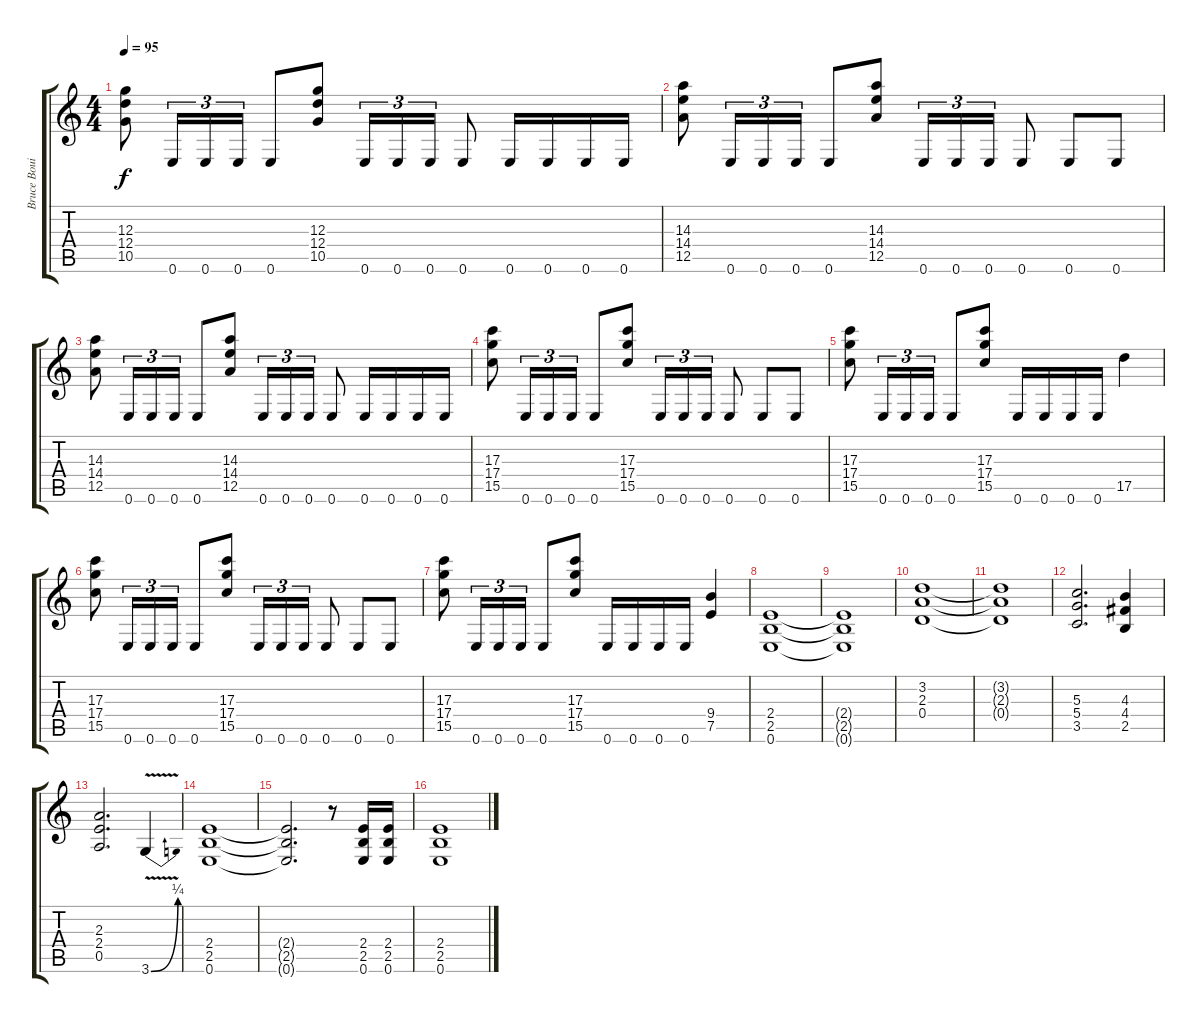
\track ("Bruce Bouilliet" "Bruce Boui") {instrument overdrivenguitar}
\staff {score tabs}
\tuning (E4 B3 G3 D3 A2 E2) {hide}
\ts (4 4)
\tempo 95
\clef g2
\ks c
(12.3 12.4 10.5).8{dy f} 0.6.16{tu (3 2)} 0.6.16{tu (3 2)} 0.6.16{tu (3 2)} 0.6.8 (12.3 12.4 10.5).8 0.6.16{tu (3 2)} 0.6.16{tu (3 2)} 0.6.16{tu (3 2)} 0.6.8 0.6.16 0.6.16 0.6.16 0.6.16 |
(14.3 14.4 12.5).8 0.6.16{tu (3 2)} 0.6.16{tu (3 2)} 0.6.16{tu (3 2)} 0.6.8 (14.3 14.4 12.5).8 0.6.16{tu (3 2)} 0.6.16{tu (3 2)} 0.6.16{tu (3 2)} 0.6.8 0.6.8 0.6.8 |
(14.3 14.4 12.5).8 0.6.16{tu (3 2)} 0.6.16{tu (3 2)} 0.6.16{tu (3 2)} 0.6.8 (14.3 14.4 12.5).8 0.6.16{tu (3 2)} 0.6.16{tu (3 2)} 0.6.16{tu (3 2)} 0.6.8 0.6.16 0.6.16 0.6.16 0.6.16 |
(17.3 17.4 15.5).8 0.6.16{tu (3 2)} 0.6.16{tu (3 2)} 0.6.16{tu (3 2)} 0.6.8 (17.3 17.4 15.5).8 0.6.16{tu (3 2)} 0.6.16{tu (3 2)} 0.6.16{tu (3 2)} 0.6.8 0.6.8 0.6.8 |
(17.3 17.4 15.5).8 0.6.16{tu (3 2)} 0.6.16{tu (3 2)} 0.6.16{tu (3 2)} 0.6.8 (17.3 17.4 15.5).8 0.6.16 0.6.16 0.6.16 0.6.16 17.5.4 |
(17.3 17.4 15.5).8 0.6.16{tu (3 2)} 0.6.16{tu (3 2)} 0.6.16{tu (3 2)} 0.6.8 (17.3 17.4 15.5).8 0.6.16{tu (3 2)} 0.6.16{tu (3 2)} 0.6.16{tu (3 2)} 0.6.8 0.6.8 0.6.8 |
(17.3 17.4 15.5).8 0.6.16{tu (3 2)} 0.6.16{tu (3 2)} 0.6.16{tu (3 2)} 0.6.8 (17.3 17.4 15.5).8 0.6.16 0.6.16 0.6.16 0.6.16 (9.4 7.5).4 |
(2.4 2.5 0.6).1 |
(2.4{t} 2.5{t} 0.6{t}).1 |
(3.2 2.3 0.4).1 |
(3.2{t} 2.3{t} 0.4{t}).1 |
(5.3 5.4 3.5).2{d} (4.3 4.4 2.5).4 |
(2.3 2.4 0.5).2{d} 3.6{be (bend 0 0 60 1) v}.4 |
(2.4 2.5 0.6).1 |
(2.4{t} 2.5{t} 0.6{t}).2{d} r.8 (2.4 2.5 0.6).16 (2.4 2.5 0.6).16 |
(2.4 2.5 0.6).1
